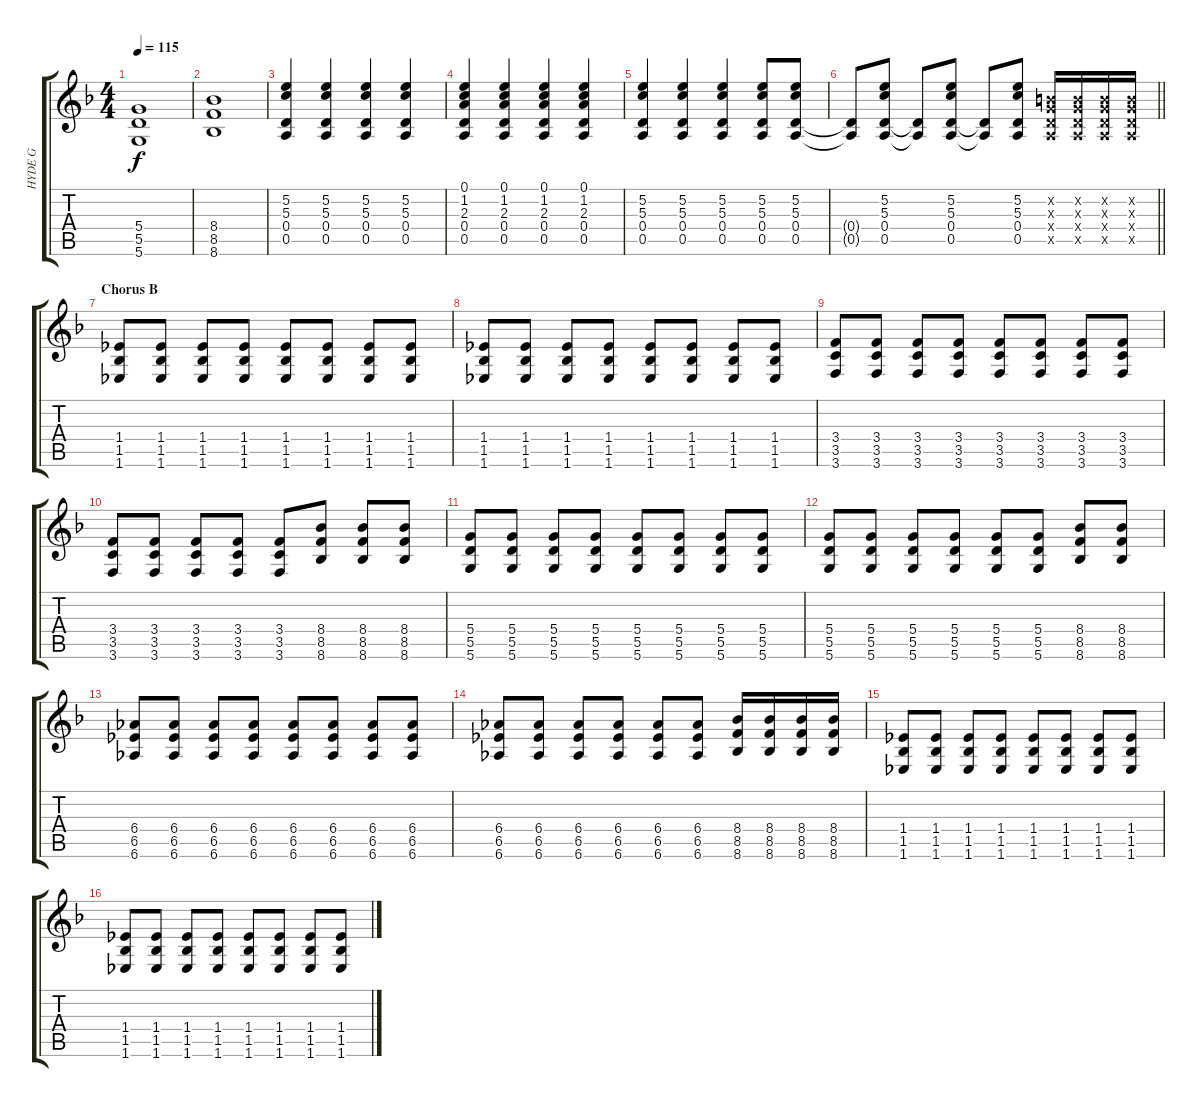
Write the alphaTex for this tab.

\track ("HYDE G" "HYDE G") {instrument overdrivenguitar}
\staff {score tabs}
\tuning (E4 B3 G3 D3 A2 D2) {hide}
\ts (4 4)
\tempo 115
\clef g2
\ks f
(5.4 5.5 5.6).1{dy f} |
(8.4 8.5 8.6).1 |
(5.2 5.3 0.4 0.5).4 (5.2 5.3 0.4 0.5).4 (5.2 5.3 0.4 0.5).4 (5.2 5.3 0.4 0.5).4 |
(0.1 1.2 2.3 0.4 0.5).4 (0.1 1.2 2.3 0.4 0.5).4 (0.1 1.2 2.3 0.4 0.5).4 (0.1 1.2 2.3 0.4 0.5).4 |
(5.2 5.3 0.4 0.5).4 (5.2 5.3 0.4 0.5).4 (5.2 5.3 0.4 0.5).4 (5.2 5.3 0.4 0.5).8 (5.2 5.3 0.4 0.5).8 |
\barLineRight lightlight
(0.4{t} 0.5{t}).8 (5.2 5.3 0.4 0.5).8 (0.4{t} 0.5{t}).8 (5.2 5.3 0.4 0.5).8 (0.4{t} 0.5{t}).8 (5.2 5.3 0.4 0.5).8 (0.2{x} 0.3{x} 0.4{x} 0.5{x}).16 (0.2{x} 0.3{x} 0.4{x} 0.5{x}).16 (0.2{x} 0.3{x} 0.4{x} 0.5{x}).16 (0.2{x} 0.3{x} 0.4{x} 0.5{x}).16 |
\section ("" "Chorus B")
(1.4 1.5 1.6).8 (1.4 1.5 1.6).8 (1.4 1.5 1.6).8 (1.4 1.5 1.6).8 (1.4 1.5 1.6).8 (1.4 1.5 1.6).8 (1.4 1.5 1.6).8 (1.4 1.5 1.6).8 |
(1.4 1.5 1.6).8 (1.4 1.5 1.6).8 (1.4 1.5 1.6).8 (1.4 1.5 1.6).8 (1.4 1.5 1.6).8 (1.4 1.5 1.6).8 (1.4 1.5 1.6).8 (1.4 1.5 1.6).8 |
(3.4 3.5 3.6).8 (3.4 3.5 3.6).8 (3.4 3.5 3.6).8 (3.4 3.5 3.6).8 (3.4 3.5 3.6).8 (3.4 3.5 3.6).8 (3.4 3.5 3.6).8 (3.4 3.5 3.6).8 |
(3.4 3.5 3.6).8 (3.4 3.5 3.6).8 (3.4 3.5 3.6).8 (3.4 3.5 3.6).8 (3.4 3.5 3.6).8 (8.4 8.5 8.6).8 (8.4 8.5 8.6).8 (8.4 8.5 8.6).8 |
(5.4 5.5 5.6).8 (5.4 5.5 5.6).8 (5.4 5.5 5.6).8 (5.4 5.5 5.6).8 (5.4 5.5 5.6).8 (5.4 5.5 5.6).8 (5.4 5.5 5.6).8 (5.4 5.5 5.6).8 |
(5.4 5.5 5.6).8 (5.4 5.5 5.6).8 (5.4 5.5 5.6).8 (5.4 5.5 5.6).8 (5.4 5.5 5.6).8 (5.4 5.5 5.6).8 (8.4 8.5 8.6).8 (8.4 8.5 8.6).8 |
(6.4 6.5 6.6).8 (6.4 6.5 6.6).8 (6.4 6.5 6.6).8 (6.4 6.5 6.6).8 (6.4 6.5 6.6).8 (6.4 6.5 6.6).8 (6.4 6.5 6.6).8 (6.4 6.5 6.6).8 |
(6.4 6.5 6.6).8 (6.4 6.5 6.6).8 (6.4 6.5 6.6).8 (6.4 6.5 6.6).8 (6.4 6.5 6.6).8 (6.4 6.5 6.6).8 (8.4 8.5 8.6).16 (8.4 8.5 8.6).16 (8.4 8.5 8.6).16 (8.4 8.5 8.6).16 |
(1.4 1.5 1.6).8 (1.4 1.5 1.6).8 (1.4 1.5 1.6).8 (1.4 1.5 1.6).8 (1.4 1.5 1.6).8 (1.4 1.5 1.6).8 (1.4 1.5 1.6).8 (1.4 1.5 1.6).8 |
(1.4 1.5 1.6).8 (1.4 1.5 1.6).8 (1.4 1.5 1.6).8 (1.4 1.5 1.6).8 (1.4 1.5 1.6).8 (1.4 1.5 1.6).8 (1.4 1.5 1.6).8 (1.4 1.5 1.6).8
